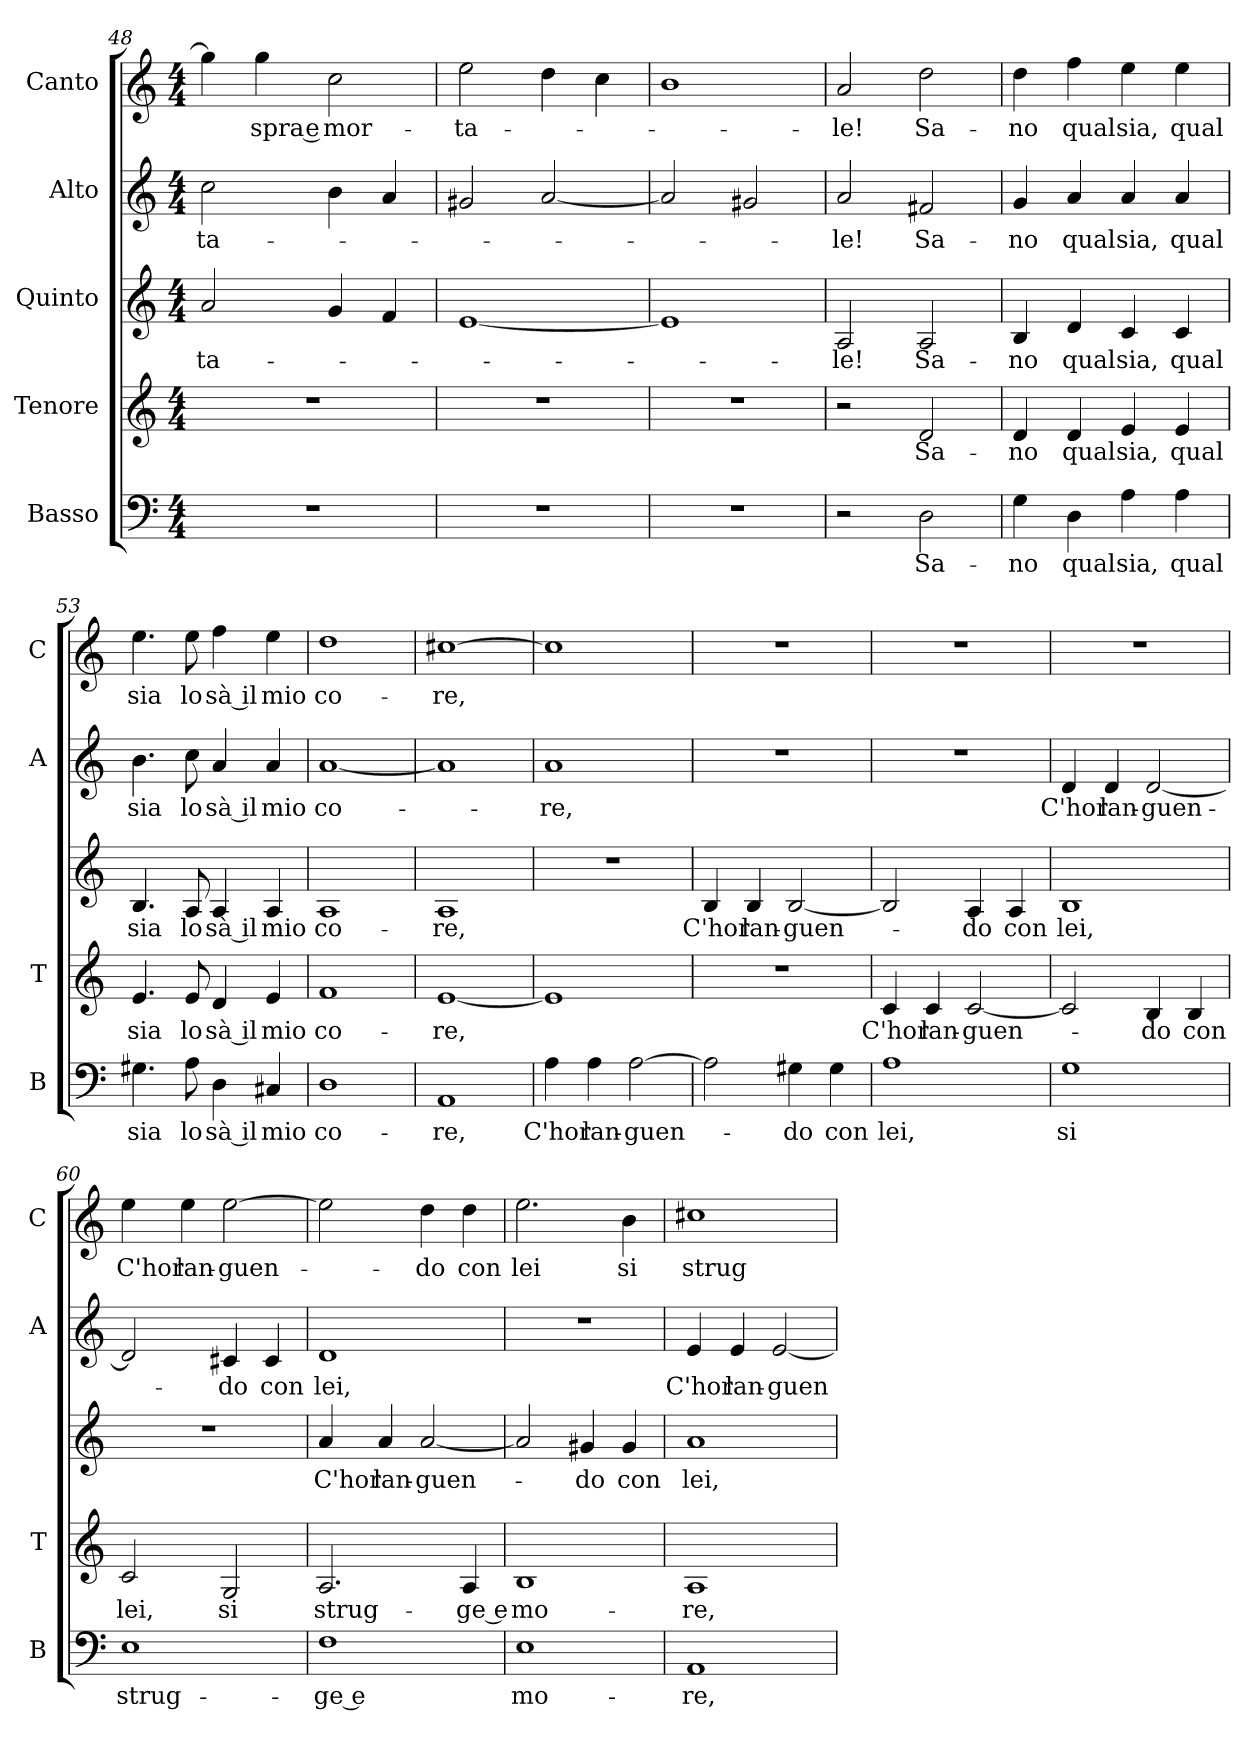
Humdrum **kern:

**kern	**text	**kern	**text	**kern	**text	**kern	**text	**kern	**text
*part5	*part5	*part4	*part4	*part3	*part3	*part2	*part2	*part1	*part1
*staff5	*staff5	*staff4	*staff4	*staff3	*staff3	*staff2	*staff2	*staff1	*staff1
*I"Basso	*	*I"Tenore	*	*I"Quinto	*	*I"Alto	*	*I"Canto	*
*I'B	*	*I'T	*	*	*	*I'A	*	*I'C	*
*clefF4	*	*clefG2	*	*clefG2	*	*clefG2	*	*clefG2	*
*k[]	*	*k[]	*	*k[]	*	*k[]	*	*k[]	*
*C:	*	*C:	*	*C:	*	*C:	*	*C:	*
*M4/4	*	*M4/4	*	*M4/4	*	*M4/4	*	*M4/4	*
=48	=48	=48	=48	=48	=48	=48	=48	=48	=48
!	!	!	!	!	!LO:LY:b	!	!LO:LY:b	!	!
1r	.	1r	.	2a/	-ta-	2cc\	-ta-	4gg\]	.
!	!	!	!	!	!	!	!	!	!LO:LY:b
.	.	.	.	.	.	.	.	4gg\	-spra e
!	!	!	!	!	!	!	!	!	!LO:LY:b
.	.	.	.	4g/	.	4b\	.	2cc\	mor-
.	.	.	.	4f/	.	4a/	.	.	.
=49	=49	=49	=49	=49	=49	=49	=49	=49	=49
!	!	!	!	!	!	!	!	!	!LO:LY:b
1r	.	1r	.	[1e	.	2g#X/	.	2ee\	-ta-
.	.	.	.	.	.	[2a/	.	4dd\	.
.	.	.	.	.	.	.	.	4cc\	.
=50	=50	=50	=50	=50	=50	=50	=50	=50	=50
1r	.	1r	.	1e]	.	2a/]	.	1b	.
.	.	.	.	.	.	2g#X/	.	.	.
=51	=51	=51	=51	=51	=51	=51	=51	=51	=51
!	!	!	!	!	!LO:LY:b	!	!LO:LY:b	!	!LO:LY:b
2r	.	2r	.	2A/	-le!	2a/	-le!	2a/	-le!
!	!LO:LY:b	!	!LO:LY:b	!	!LO:LY:b	!	!LO:LY:b	!	!LO:LY:b
2D\	Sa-	2d/	Sa-	2A/	Sa-	2f#X/	Sa-	2dd\	Sa-
!!LO:LB:g=z
=52	=52	=52	=52	=52	=52	=52	=52	=52	=52
!	!LO:LY:b	!	!LO:LY:b	!	!LO:LY:b	!	!LO:LY:b	!	!LO:LY:b
4G\	-no	4d/	-no	4B/	-no	4g/	-no	4dd\	-no
!	!LO:LY:b	!	!LO:LY:b	!	!LO:LY:b	!	!LO:LY:b	!	!LO:LY:b
4D\	qual	4d/	qual	4d/	qual	4a/	qual	4ff\	qual
!	!LO:LY:b	!	!LO:LY:b	!	!LO:LY:b	!	!LO:LY:b	!	!LO:LY:b
4A\	sia,	4e/	sia,	4c/	sia,	4a/	sia,	4ee\	sia,
!	!LO:LY:b	!	!LO:LY:b	!	!LO:LY:b	!	!LO:LY:b	!	!LO:LY:b
4A\	qual	4e/	qual	4c/	qual	4a/	qual	4ee\	qual
=53	=53	=53	=53	=53	=53	=53	=53	=53	=53
!	!LO:LY:b	!	!LO:LY:b	!	!LO:LY:b	!	!LO:LY:b	!	!LO:LY:b
4.G#X\	sia	4.e/	sia	4.B/	sia	4.b\	sia	4.ee\	sia
!	!LO:LY:b	!	!LO:LY:b	!	!LO:LY:b	!	!LO:LY:b	!	!LO:LY:b
8A\	lo	8e/	lo	8A/	lo	8cc\	lo	8ee\	lo
!	!LO:LY:b	!	!LO:LY:b	!	!LO:LY:b	!	!LO:LY:b	!	!LO:LY:b
4D\	sà il	4d/	sà il	4A/	sà il	4a/	sà il	4ff\	sà il
!	!LO:LY:b	!	!LO:LY:b	!	!LO:LY:b	!	!LO:LY:b	!	!LO:LY:b
4C#X/	mio	4e/	mio	4A/	mio	4a/	mio	4ee\	mio
=54	=54	=54	=54	=54	=54	=54	=54	=54	=54
!	!LO:LY:b	!	!LO:LY:b	!	!LO:LY:b	!	!LO:LY:b	!	!LO:LY:b
1D	co-	1f	co-	1A	co-	[1a	co-	1dd	co-
=55	=55	=55	=55	=55	=55	=55	=55	=55	=55
!	!LO:LY:b	!	!LO:LY:b	!	!LO:LY:b	!	!	!	!LO:LY:b
1AA	-re,	[1e	-re,	1A	-re,	1a]	.	[1cc#X	-re,
=56	=56	=56	=56	=56	=56	=56	=56	=56	=56
!	!LO:LY:b	!	!	!	!	!	!LO:LY:b	!	!
4A\	C'hor	1e]	.	1r	.	1a	-re,	1cc#]	.
!	!LO:LY:b	!	!	!	!	!	!	!	!
4A\	lan-	.	.	.	.	.	.	.	.
!	!LO:LY:b	!	!	!	!	!	!	!	!
[2A\	-guen-	.	.	.	.	.	.	.	.
=57	=57	=57	=57	=57	=57	=57	=57	=57	=57
!	!	!	!	!	!LO:LY:b	!	!	!	!
2A\]	.	1r	.	4B/	C'hor	1r	.	1r	.
!	!	!	!	!	!LO:LY:b	!	!	!	!
.	.	.	.	4B/	lan-	.	.	.	.
!	!LO:LY:b	!	!	!	!LO:LY:b	!	!	!	!
4G#X\	-do	.	.	[2B/	-guen-	.	.	.	.
!	!LO:LY:b	!	!	!	!	!	!	!	!
4G#\	con	.	.	.	.	.	.	.	.
=58	=58	=58	=58	=58	=58	=58	=58	=58	=58
!	!LO:LY:b	!	!LO:LY:b	!	!	!	!	!	!
1A	lei,	4c/	C'hor	2B/]	.	1r	.	1r	.
!	!	!	!LO:LY:b	!	!	!	!	!	!
.	.	4c/	lan-	.	.	.	.	.	.
!	!	!	!LO:LY:b	!	!LO:LY:b	!	!	!	!
.	.	[2c/	-guen-	4A/	-do	.	.	.	.
!	!	!	!	!	!LO:LY:b	!	!	!	!
.	.	.	.	4A/	con	.	.	.	.
!!LO:PB:g=z
=59	=59	=59	=59	=59	=59	=59	=59	=59	=59
!	!LO:LY:b	!	!	!	!LO:LY:b	!	!LO:LY:b	!	!
1G	si	2c/]	.	1B	lei,	4d/	C'hor	1r	.
!	!	!	!	!	!	!	!LO:LY:b	!	!
.	.	.	.	.	.	4d/	lan-	.	.
!	!	!	!LO:LY:b	!	!	!	!LO:LY:b	!	!
.	.	4B/	-do	.	.	[2d/	-guen-	.	.
!	!	!	!LO:LY:b	!	!	!	!	!	!
.	.	4B/	con	.	.	.	.	.	.
=60	=60	=60	=60	=60	=60	=60	=60	=60	=60
!	!LO:LY:b	!	!LO:LY:b	!	!	!	!	!	!LO:LY:b
1E	strug-	2c/	lei,	1r	.	2d/]	.	4ee\	C'hor
!	!	!	!	!	!	!	!	!	!LO:LY:b
.	.	.	.	.	.	.	.	4ee\	lan-
!	!	!	!LO:LY:b	!	!	!	!LO:LY:b	!	!LO:LY:b
.	.	2G/	si	.	.	4c#X/	-do	[2ee\	-guen-
!	!	!	!	!	!	!	!LO:LY:b	!	!
.	.	.	.	.	.	4c#/	con	.	.
=61	=61	=61	=61	=61	=61	=61	=61	=61	=61
!	!LO:LY:b	!	!LO:LY:b	!	!LO:LY:b	!	!LO:LY:b	!	!
1F	-ge e	2.A/	strug-	4a/	C'hor	1d	lei,	2ee\]	.
!	!	!	!	!	!LO:LY:b	!	!	!	!
.	.	.	.	4a/	lan-	.	.	.	.
!	!	!	!	!	!LO:LY:b	!	!	!	!LO:LY:b
.	.	.	.	[2a/	-guen-	.	.	4dd\	-do
!	!	!	!LO:LY:b	!	!	!	!	!	!LO:LY:b
.	.	4A/	-ge e	.	.	.	.	4dd\	con
=62	=62	=62	=62	=62	=62	=62	=62	=62	=62
!	!LO:LY:b	!	!LO:LY:b	!	!	!	!	!	!LO:LY:b
1E	mo-	1B	mo-	2a/]	.	1r	.	2.ee\	lei
!	!	!	!	!	!LO:LY:b	!	!	!	!
.	.	.	.	4g#X/	-do	.	.	.	.
!	!	!	!	!	!LO:LY:b	!	!	!	!LO:LY:b
.	.	.	.	4g#/	con	.	.	4b\	si
=63	=63	=63	=63	=63	=63	=63	=63	=63	=63
!	!LO:LY:b	!	!LO:LY:b	!	!LO:LY:b	!	!LO:LY:b	!	!LO:LY:b
1AA	-re,	1A	-re,	1a	lei,	4e/	C'hor	1cc#X	strug-
!	!	!	!	!	!	!	!LO:LY:b	!	!
.	.	.	.	.	.	4e/	lan-	.	.
!	!	!	!	!	!	!	!LO:LY:b	!	!
.	.	.	.	.	.	[2e/	-guen-	.	.
=	=	=	=	=	=	=	=	=	=
*-	*-	*-	*-	*-	*-	*-	*-	*-	*-
